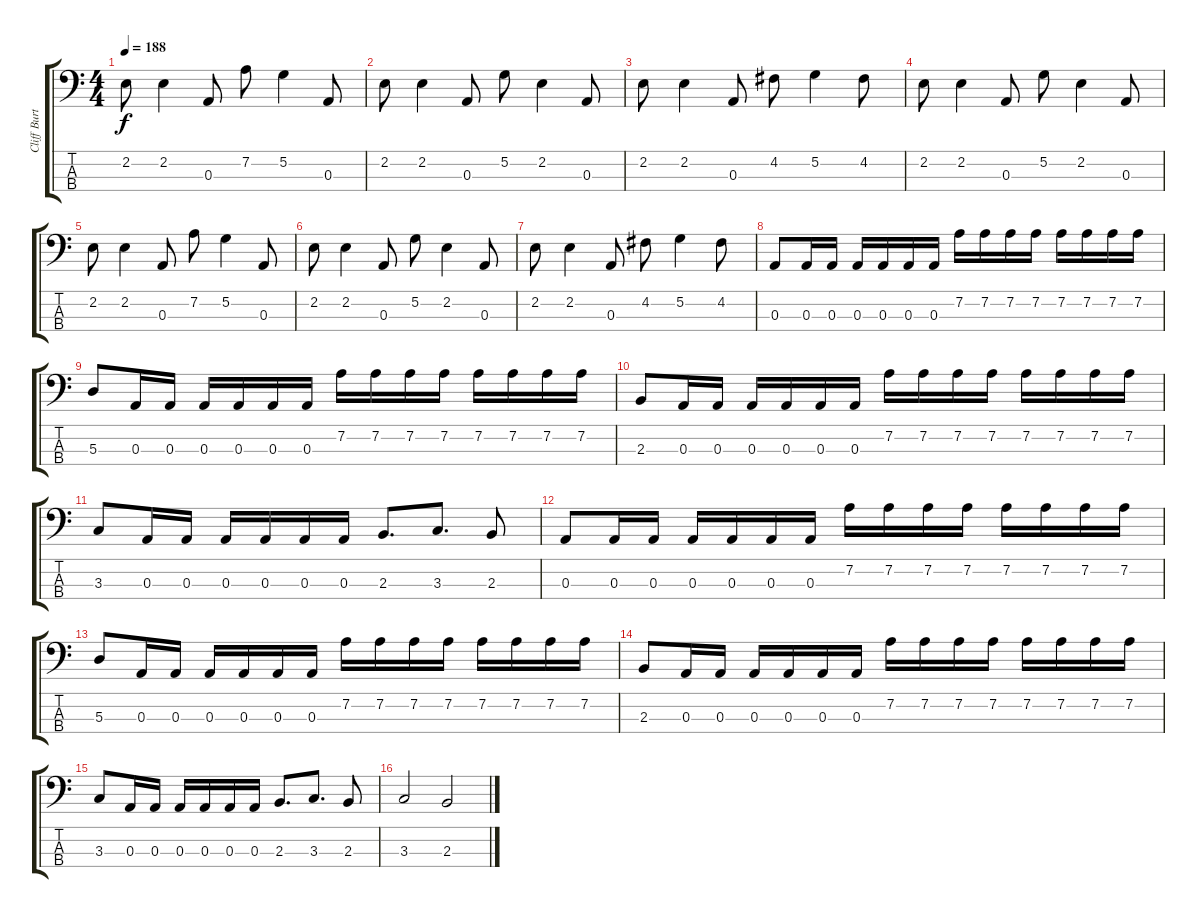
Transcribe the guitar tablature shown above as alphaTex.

\track ("Cliff Burton" "Cliff Burt") {instrument electricbassfinger}
\staff {score tabs}
\tuning (G2 D2 A1 E1) {hide}
\ts (4 4)
\tempo 188
\clef f4
\ks c
2.2.8{dy f} 2.2.4 0.3.8 7.2.8 5.2.4 0.3.8 |
2.2.8 2.2.4 0.3.8 5.2.8 2.2.4 0.3.8 |
2.2.8 2.2.4 0.3.8 4.2.8 5.2.4 4.2.8 |
2.2.8 2.2.4 0.3.8 5.2.8 2.2.4 0.3.8 |
2.2.8 2.2.4 0.3.8 7.2.8 5.2.4 0.3.8 |
2.2.8 2.2.4 0.3.8 5.2.8 2.2.4 0.3.8 |
2.2.8 2.2.4 0.3.8 4.2.8 5.2.4 4.2.8 |
0.3.8 0.3.16 0.3.16 0.3.16 0.3.16 0.3.16 0.3.16 7.2.16 7.2.16 7.2.16 7.2.16 7.2.16 7.2.16 7.2.16 7.2.16 |
5.3.8 0.3.16 0.3.16 0.3.16 0.3.16 0.3.16 0.3.16 7.2.16 7.2.16 7.2.16 7.2.16 7.2.16 7.2.16 7.2.16 7.2.16 |
2.3.8 0.3.16 0.3.16 0.3.16 0.3.16 0.3.16 0.3.16 7.2.16 7.2.16 7.2.16 7.2.16 7.2.16 7.2.16 7.2.16 7.2.16 |
3.3.8 0.3.16 0.3.16 0.3.16 0.3.16 0.3.16 0.3.16 2.3.8{d} 3.3.8{d} 2.3.8 |
0.3.8 0.3.16 0.3.16 0.3.16 0.3.16 0.3.16 0.3.16 7.2.16 7.2.16 7.2.16 7.2.16 7.2.16 7.2.16 7.2.16 7.2.16 |
5.3.8 0.3.16 0.3.16 0.3.16 0.3.16 0.3.16 0.3.16 7.2.16 7.2.16 7.2.16 7.2.16 7.2.16 7.2.16 7.2.16 7.2.16 |
2.3.8 0.3.16 0.3.16 0.3.16 0.3.16 0.3.16 0.3.16 7.2.16 7.2.16 7.2.16 7.2.16 7.2.16 7.2.16 7.2.16 7.2.16 |
3.3.8 0.3.16 0.3.16 0.3.16 0.3.16 0.3.16 0.3.16 2.3.8{d} 3.3.8{d} 2.3.8 |
3.3.2 2.3.2
